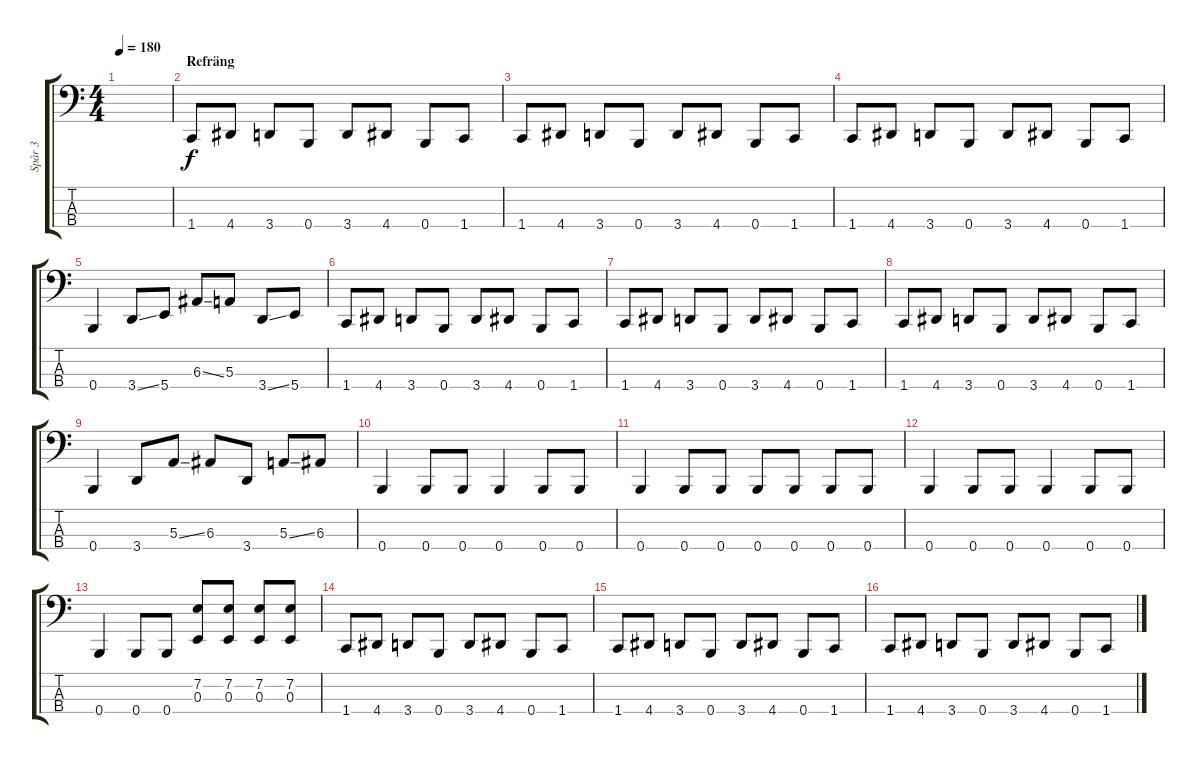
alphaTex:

\track ("Spår 3" "Spår 3") {instrument electricbassfinger}
\staff {score tabs}
\tuning (D2 A1 E1 B0) {hide}
\ts (4 4)
\tempo 180
\clef f4
\ks c
|
\section ("" "Refräng")
1.4.8 4.4.8 3.4.8 0.4.8 3.4.8 4.4.8 0.4.8 1.4.8 |
1.4.8 4.4.8 3.4.8 0.4.8 3.4.8 4.4.8 0.4.8 1.4.8 |
1.4.8 4.4.8 3.4.8 0.4.8 3.4.8 4.4.8 0.4.8 1.4.8 |
0.4.4 3.4{ss}.8 5.4.8 6.3{ss}.8 5.3.8 3.4{ss}.8 5.4.8 |
1.4.8 4.4.8 3.4.8 0.4.8 3.4.8 4.4.8 0.4.8 1.4.8 |
1.4.8 4.4.8 3.4.8 0.4.8 3.4.8 4.4.8 0.4.8 1.4.8 |
1.4.8 4.4.8 3.4.8 0.4.8 3.4.8 4.4.8 0.4.8 1.4.8 |
0.4.4 3.4.8 5.3{ss}.8 6.3.8 3.4.8 5.3{ss}.8 6.3.8 |
0.4.4 0.4.8 0.4.8 0.4.4 0.4.8 0.4.8 |
0.4.4 0.4.8 0.4.8 0.4.8 0.4.8 0.4.8 0.4.8 |
0.4.4 0.4.8 0.4.8 0.4.4 0.4.8 0.4.8 |
0.4.4 0.4.8 0.4.8 (7.2 0.3).8 (7.2 0.3).8 (7.2 0.3).8 (7.2 0.3).8 |
1.4.8 4.4.8 3.4.8 0.4.8 3.4.8 4.4.8 0.4.8 1.4.8 |
1.4.8 4.4.8 3.4.8 0.4.8 3.4.8 4.4.8 0.4.8 1.4.8 |
1.4.8 4.4.8 3.4.8 0.4.8 3.4.8 4.4.8 0.4.8 1.4.8
